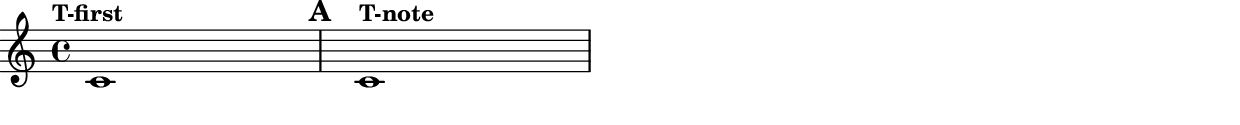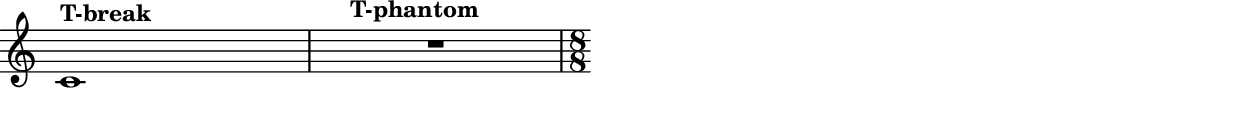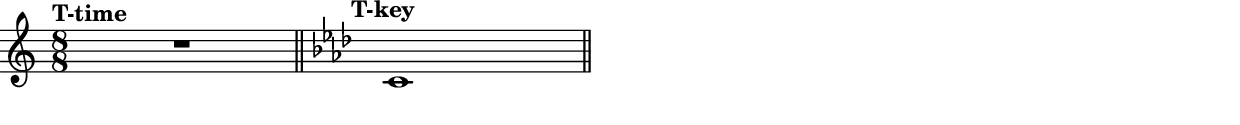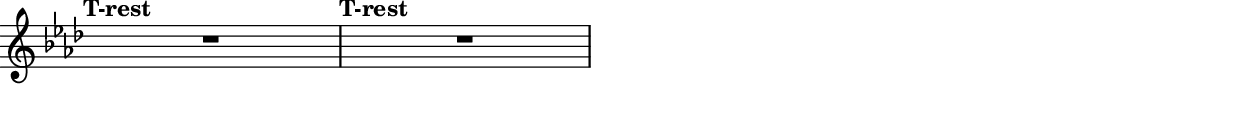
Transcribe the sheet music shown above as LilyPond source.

%% Generated by lilypond-book
%% Options: [exampleindent=10.16\mm,indent=0\mm,line-width=160\mm,paper-height=845.047\pt,paper-width=597.508\pt,papersize='(cons (* 597.508 pt) (* 845.047 pt))]
\include "lilypond-book-preamble.ly"


% ****************************************************************
% Start cut-&-pastable-section
% ****************************************************************

#(ly:set-option 'eps-box-padding 3.000000)



\paper {
  #(set-paper-size '(cons (* 597.508 pt) (* 845.047 pt)))
  indent = 0\mm
  line-width = 160\mm
  % offset the left padding, also add 1mm as lilypond creates cropped
  % images with a little space on the right
  line-width = #(- line-width (* mm  3.000000) (* mm 1))
}

\layout {
  
}




% ****************************************************************
% ly snippet:
% ****************************************************************
\sourcefilename "/lilypond-2.25.16/input/regression/metronome-marking-break-align.ly"
\sourcefileline 0
\version "2.19.21"

\header {
  texidoc = "@code{\\tempo} marks are aligned with the time signature
or the position of the first note.

By overriding @code{break-align-symbols} the default alignment can be
changed.  If no symbol in @code{break-align-symbols} is present, the
property @code{non-break-align-symbols} determines the alignment.  If
the alignment object is a multi-measure rest, the tempo mark is aligned
with the preceding bar line.
"
}

\layout {
  line-width = 100\mm
}

\relative {
  \tempo "T-first"
  c'1
  \mark \default
  \tempo "T-note"
  c1 \break
  \tempo "T-break"
  c1
  \tempo "T-phantom"
  R1 \break
  \time 8/8
  \tempo "T-time"
  R1 \bar "||"
  \override Score.MetronomeMark.break-align-symbols = #'(key-signature)
  \key as \major
  \tempo "T-key"
  c1 \bar "||" \break
  \override Score.MetronomeMark.non-break-align-symbols =
    #'(note-column-interface multi-measure-rest-interface)
  \tempo "T-rest"
  R1
  \tempo "T-rest"
  R1
}



% ****************************************************************
% end ly snippet
% ****************************************************************
